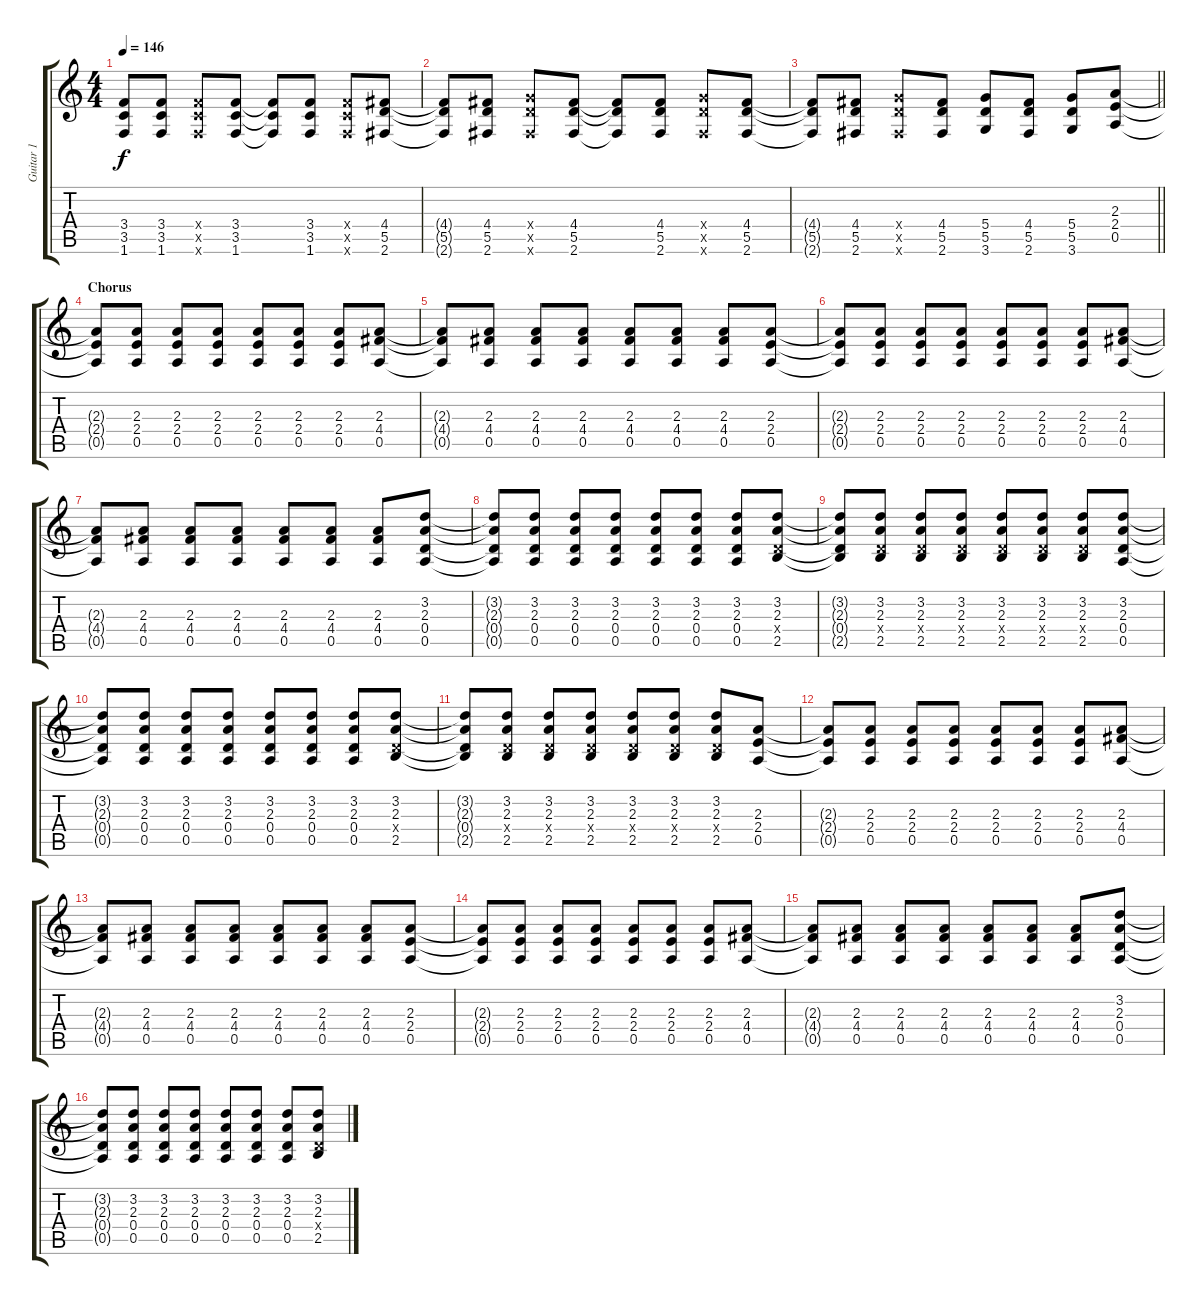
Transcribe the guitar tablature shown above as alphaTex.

\track ("Guitar 1" "Guitar 1") {instrument overdrivenguitar}
\staff {score tabs}
\tuning (E4 B3 G3 D3 A2 E2) {hide}
\ts (4 4)
\tempo 146
\clef g2
\ks c
(3.4{t} 3.5{t} 1.6{t}).8{dy f} (3.4 3.5 1.6).8 (3.4{x} 3.5{x} 1.6{x}).8 (3.4 3.5 1.6).8 (3.4{t} 3.5{t} 1.6{t}).8 (3.4 3.5 1.6).8 (3.4{x} 3.5{x} 1.6{x}).8 (4.4 5.5 2.6).8 |
(4.4{t} 5.5{t} 2.6{t}).8 (4.4 5.5 2.6).8 (5.4{x} 5.5{x} 2.6{x}).8 (4.4 5.5 2.6).8 (4.4{t} 5.5{t} 2.6{t}).8 (4.4 5.5 2.6).8 (5.4{x} 5.5{x} 2.6{x}).8 (4.4 5.5 2.6).8 |
\barLineRight lightlight
(4.4{t} 5.5{t} 2.6{t}).8 (4.4 5.5 2.6).8 (5.4{x} 5.5{x} 2.6{x}).8 (4.4 5.5 2.6).8 (5.4 5.5 3.6).8 (4.4 5.5 2.6).8 (5.4 5.5 3.6).8 (2.3 2.4 0.5).8 |
\section ("" "Chorus")
(2.3{t} 2.4{t} 0.5{t}).8 (2.3 2.4 0.5).8 (2.3 2.4 0.5).8 (2.3 2.4 0.5).8 (2.3 2.4 0.5).8 (2.3 2.4 0.5).8 (2.3 2.4 0.5).8 (2.3 4.4 0.5).8 |
(2.3{t} 4.4{t} 0.5{t}).8 (2.3 4.4 0.5).8 (2.3 4.4 0.5).8 (2.3 4.4 0.5).8 (2.3 4.4 0.5).8 (2.3 4.4 0.5).8 (2.3 4.4 0.5).8 (2.3 2.4 0.5).8 |
(2.3{t} 2.4{t} 0.5{t}).8 (2.3 2.4 0.5).8 (2.3 2.4 0.5).8 (2.3 2.4 0.5).8 (2.3 2.4 0.5).8 (2.3 2.4 0.5).8 (2.3 2.4 0.5).8 (2.3 4.4 0.5).8 |
(2.3{t} 4.4{t} 0.5{t}).8 (2.3 4.4 0.5).8 (2.3 4.4 0.5).8 (2.3 4.4 0.5).8 (2.3 4.4 0.5).8 (2.3 4.4 0.5).8 (2.3 4.4 0.5).8 (3.2 2.3 0.4 0.5).8 |
(3.2{t} 2.3{t} 0.4{t} 0.5{t}).8 (3.2 2.3 0.4 0.5).8 (3.2 2.3 0.4 0.5).8 (3.2 2.3 0.4 0.5).8 (3.2 2.3 0.4 0.5).8 (3.2 2.3 0.4 0.5).8 (3.2 2.3 0.4 0.5).8 (3.2 2.3 0.4{x} 2.5).8 |
(3.2{t} 2.3{t} 0.4{t} 2.5{t}).8 (3.2 2.3 0.4{x} 2.5).8 (3.2 2.3 0.4{x} 2.5).8 (3.2 2.3 0.4{x} 2.5).8 (3.2 2.3 0.4{x} 2.5).8 (3.2 2.3 0.4{x} 2.5).8 (3.2 2.3 0.4{x} 2.5).8 (3.2 2.3 0.4 0.5).8 |
(3.2{t} 2.3{t} 0.4{t} 0.5{t}).8 (3.2 2.3 0.4 0.5).8 (3.2 2.3 0.4 0.5).8 (3.2 2.3 0.4 0.5).8 (3.2 2.3 0.4 0.5).8 (3.2 2.3 0.4 0.5).8 (3.2 2.3 0.4 0.5).8 (3.2 2.3 0.4{x} 2.5).8 |
(3.2{t} 2.3{t} 0.4{t} 2.5{t}).8 (3.2 2.3 0.4{x} 2.5).8 (3.2 2.3 0.4{x} 2.5).8 (3.2 2.3 0.4{x} 2.5).8 (3.2 2.3 0.4{x} 2.5).8 (3.2 2.3 0.4{x} 2.5).8 (3.2 2.3 0.4{x} 2.5).8 (2.3 2.4 0.5).8 |
(2.3{t} 2.4{t} 0.5{t}).8 (2.3 2.4 0.5).8 (2.3 2.4 0.5).8 (2.3 2.4 0.5).8 (2.3 2.4 0.5).8 (2.3 2.4 0.5).8 (2.3 2.4 0.5).8 (2.3 4.4 0.5).8 |
(2.3{t} 4.4{t} 0.5{t}).8 (2.3 4.4 0.5).8 (2.3 4.4 0.5).8 (2.3 4.4 0.5).8 (2.3 4.4 0.5).8 (2.3 4.4 0.5).8 (2.3 4.4 0.5).8 (2.3 2.4 0.5).8 |
(2.3{t} 2.4{t} 0.5{t}).8 (2.3 2.4 0.5).8 (2.3 2.4 0.5).8 (2.3 2.4 0.5).8 (2.3 2.4 0.5).8 (2.3 2.4 0.5).8 (2.3 2.4 0.5).8 (2.3 4.4 0.5).8 |
(2.3{t} 4.4{t} 0.5{t}).8 (2.3 4.4 0.5).8 (2.3 4.4 0.5).8 (2.3 4.4 0.5).8 (2.3 4.4 0.5).8 (2.3 4.4 0.5).8 (2.3 4.4 0.5).8 (3.2 2.3 0.4 0.5).8 |
(3.2{t} 2.3{t} 0.4{t} 0.5{t}).8 (3.2 2.3 0.4 0.5).8 (3.2 2.3 0.4 0.5).8 (3.2 2.3 0.4 0.5).8 (3.2 2.3 0.4 0.5).8 (3.2 2.3 0.4 0.5).8 (3.2 2.3 0.4 0.5).8 (3.2 2.3 0.4{x} 2.5).8
